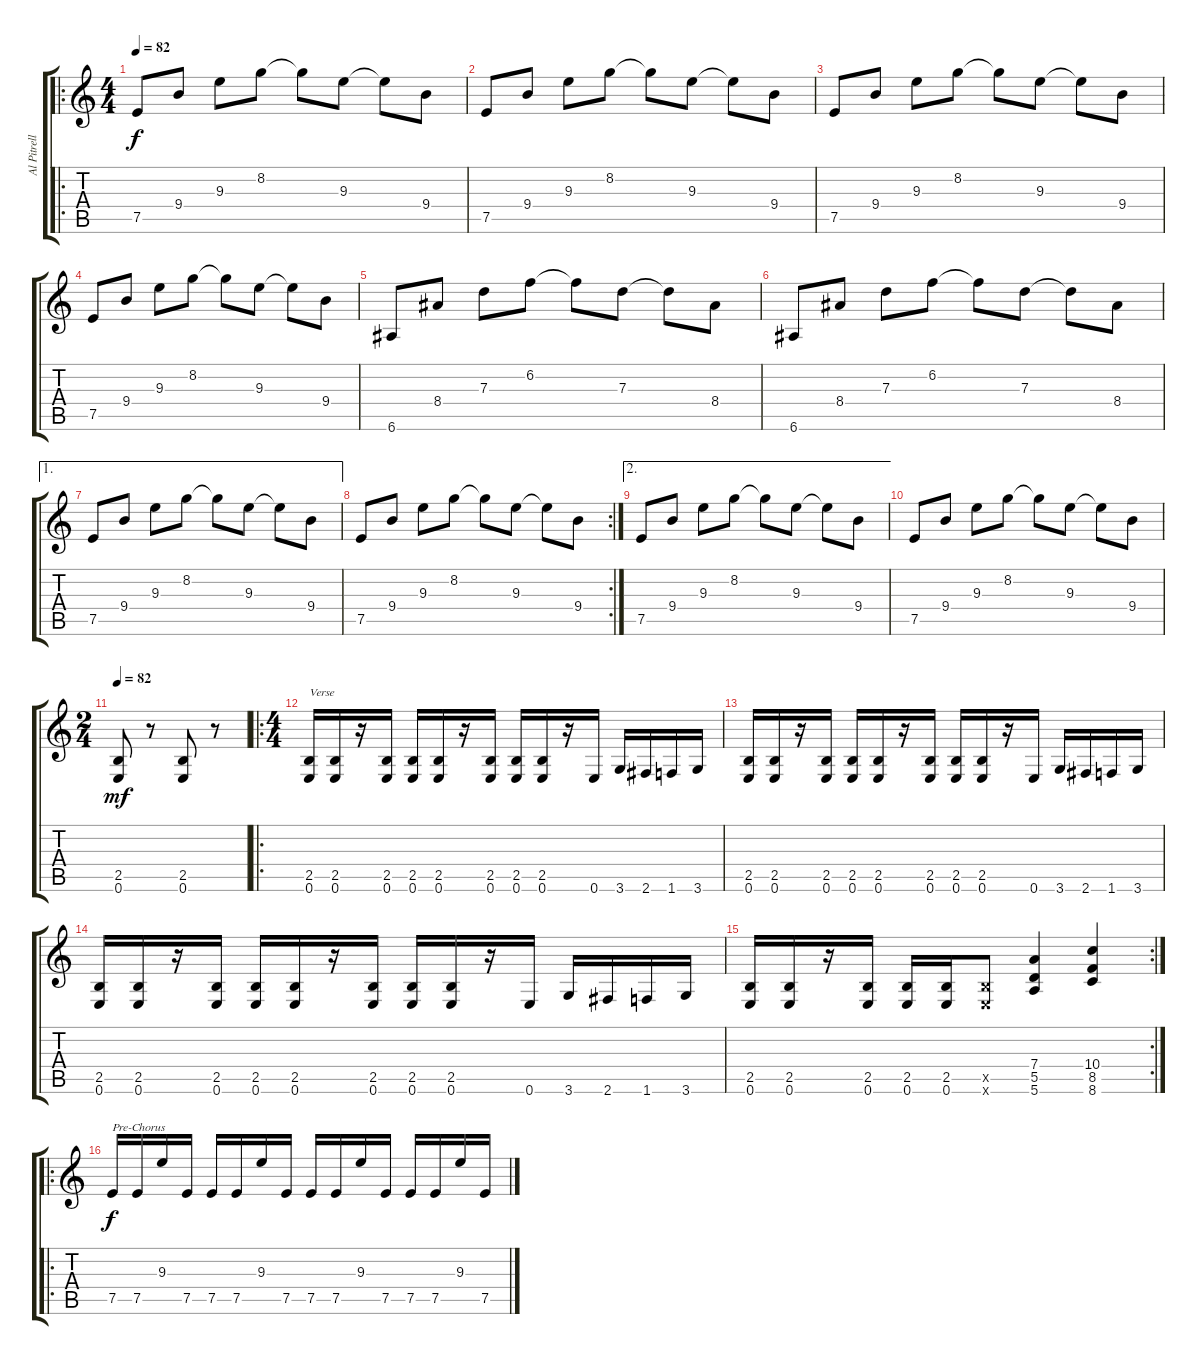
\track ("Al Pitrelli" "Al Pitrell") {instrument distortionguitar}
\staff {score tabs}
\tuning (E4 B3 G3 D3 A2 E2) {hide}
\ro
\ts (4 4)
\tempo 82
\tempo 110
\tempo 82
\clef g2
\ks c
7.5.8{dy f instrument distortionguitar} 9.4.8 9.3.8 8.2.8 8.2{t}.8 9.3.8 9.3{t}.8 9.4.8 |
7.5.8 9.4.8 9.3.8 8.2.8 8.2{t}.8 9.3.8 9.3{t}.8 9.4.8 |
7.5.8 9.4.8 9.3.8 8.2.8 8.2{t}.8 9.3.8 9.3{t}.8 9.4.8 |
7.5.8 9.4.8 9.3.8 8.2.8 8.2{t}.8 9.3.8 9.3{t}.8 9.4.8 |
6.6.8 8.4.8 7.3.8 6.2.8 6.2{t}.8 7.3.8 7.3{t}.8 8.4.8 |
6.6.8 8.4.8 7.3.8 6.2.8 6.2{t}.8 7.3.8 7.3{t}.8 8.4.8 |
\ae 1
7.5.8 9.4.8 9.3.8 8.2.8 8.2{t}.8 9.3.8 9.3{t}.8 9.4.8 |
\rc 2
7.5.8 9.4.8 9.3.8 8.2.8 8.2{t}.8 9.3.8 9.3{t}.8 9.4.8 |
\ae 2
7.5.8 9.4.8 9.3.8 8.2.8 8.2{t}.8 9.3.8 9.3{t}.8 9.4.8 |
7.5.8 9.4.8 9.3.8 8.2.8 8.2{t}.8 9.3.8 9.3{t}.8 9.4.8 |
\ts (2 4)
\tempo 82
(2.5 0.6).8{dy mf} r.8 (2.5 0.6).8 r.8 |
\ro
\ts (4 4)
(2.5 0.6).16{txt "Verse"} (2.5 0.6).16 r.16 (2.5 0.6).16 (2.5 0.6).16 (2.5 0.6).16 r.16 (2.5 0.6).16 (2.5 0.6).16 (2.5 0.6).16 r.16 0.6.16 3.6.16 2.6.16 1.6.16 3.6.16 |
(2.5 0.6).16 (2.5 0.6).16 r.16 (2.5 0.6).16 (2.5 0.6).16 (2.5 0.6).16 r.16 (2.5 0.6).16 (2.5 0.6).16 (2.5 0.6).16 r.16 0.6.16 3.6.16 2.6.16 1.6.16 3.6.16 |
(2.5 0.6).16 (2.5 0.6).16 r.16 (2.5 0.6).16 (2.5 0.6).16 (2.5 0.6).16 r.16 (2.5 0.6).16 (2.5 0.6).16 (2.5 0.6).16 r.16 0.6.16 3.6.16 2.6.16 1.6.16 3.6.16 |
\rc 2
(2.5 0.6).16 (2.5 0.6).16 r.16 (2.5 0.6).16 (2.5 0.6).16 (2.5 0.6).16 (2.5{x} 0.6{x}).8 (7.4 5.5 5.6).4 (10.4 8.5 8.6).4 |
\ro
7.5.16{txt "Pre-Chorus" dy f} 7.5.16 9.3.16 7.5.16 7.5.16 7.5.16 9.3.16 7.5.16 7.5.16 7.5.16 9.3.16 7.5.16 7.5.16 7.5.16 9.3.16 7.5.16
